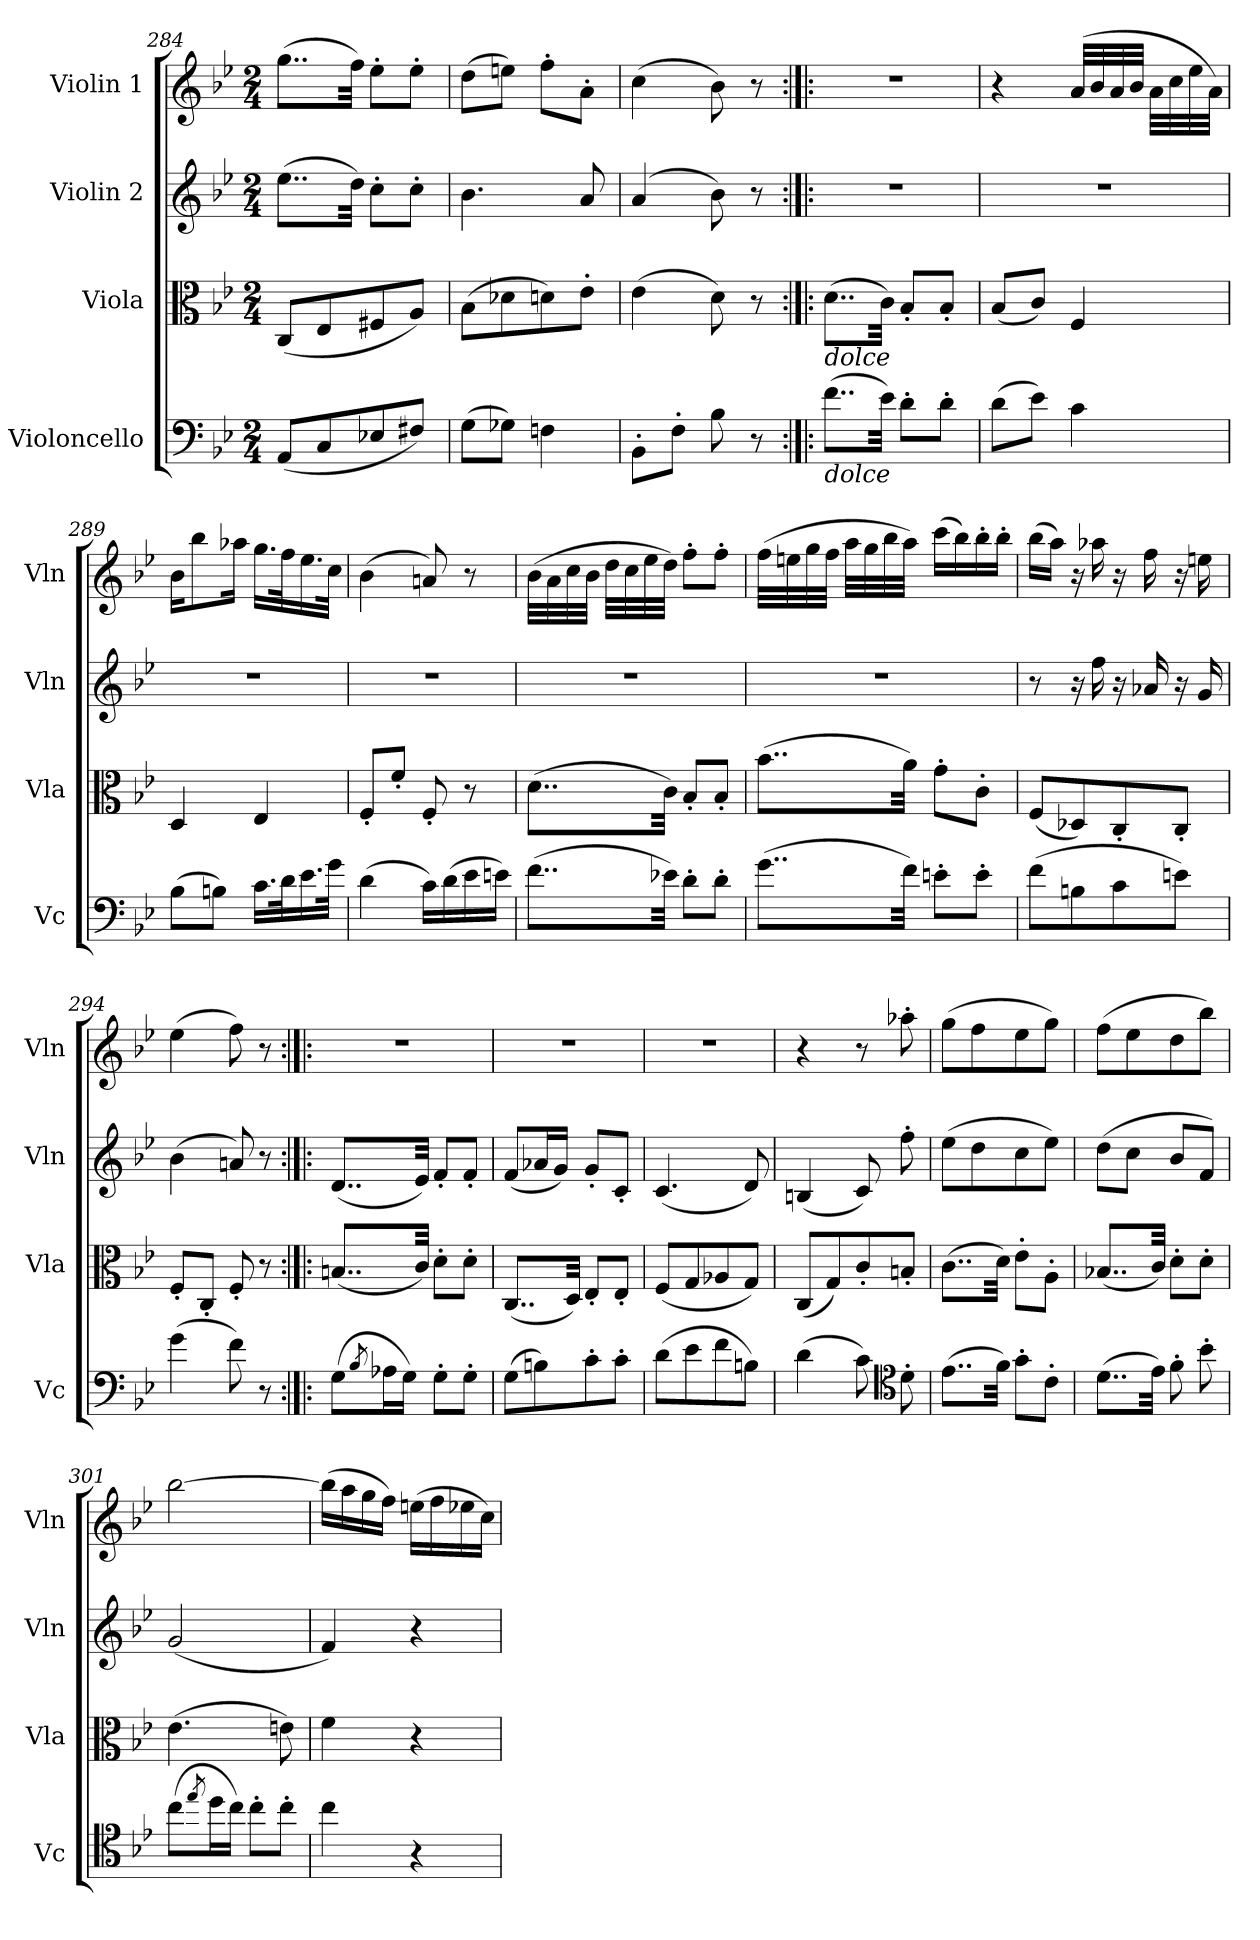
**kern	**kern	**kern	**kern
*part4	*part3	*part2	*part1
*staff4	*staff3	*staff2	*staff1
*I"Violoncello	*I"Viola	*I"Violin 2	*I"Violin 1
*I'Vc	*I'Vla	*I'Vln	*I'Vln
*clefF4	*clefC3	*clefG2	*clefG2
*k[b-e-]	*k[b-e-]	*k[b-e-]	*k[b-e-]
*M2/4	*M2/4	*M2/4	*M2/4
=284	=284	=284	=284
(<8AA/L	(<8C/L	(>8..ee-\L	(>8..gg\L
8C/	8E-/	.	.
.	.	32dd\Jkk)	32ff\Jkk)
8E-X/	8F#X/	8cc'\L	8ee-'\L
8F#X/J)	8A/J)	8cc'\J	8ee-'\J
=285	=285	=285	=285
(>8G\L	(>8B-\L	4.b-\	(>8dd\L
8G-X\J)	8d-X\	.	8een\J)
4Fn\	8dn\)	.	8ff'\L
.	8e-'\J	8a/	8a'\J
=286	=286	=286	=286
8BB-'\L	(>4e-\	(>4a/	(>4cc\
8F'\J	.	.	.
8B-\	8d\)	8b-\)	8b-\)
8r	8r	8r	8r
!!LO:PB:g=z
=287:|!|:	=287:|!|:	=287:|!|:	=287:|!|:
!	!LO:TX:b:i:t=dolce	!	!
!LO:TX:b:i:t=dolce	!	!	!
(>8..f\L	(>8..d\L	2r	2r
32e-\Jkk)	32c\Jkk)	.	.
8d'\L	8B-'/L	.	.
8d'\J	8B-'/J	.	.
=288	=288	=288	=288
(>8d\L	(<8B-/L	2r	4r
8e-\J)	8c/J)	.	.
4c\	4F/	.	(>32a/LLL
.	.	.	32b-/
.	.	.	32a/
.	.	.	32b-/JJJ
.	.	.	32a\LLL
.	.	.	32cc\
.	.	.	32ee-\
.	.	.	32a\JJJ)
=289	=289	=289	=289
(>8B-\L	4D/	2r	16b-\KL
.	.	.	8bb-\
8Bn\J)	.	.	.
.	.	.	16aa-X\Jk
16.c\LL	4E-/	.	16.gg\LL
32d\K	.	.	32ff\K
16.e-\	.	.	16.ee-\
32g\JJk	.	.	32cc\JJk
=290	=290	=290	=290
(>4d\	8F'/L	2r	(>4b-\
.	8f'/J	.	.
16c\LL)	8F'/	.	8an/)
(>16d\	.	.	.
16e-\	8r	.	8r
16en\JJ)	.	.	.
!!LO:LB:g=z
=291	=291	=291	=291
(>8..f\L	(>8..d\L	2r	(>32b-\LLL
.	.	.	32a\
.	.	.	32cc\
.	.	.	32b-\JJJ
.	.	.	32dd\LLL
.	.	.	32cc\
.	.	.	32ee-\
32e-X\Jkk)	32c\Jkk)	.	32dd\JJJ)
8d'\L	8B-'/L	.	8ff'\L
8d'\J	8B-'/J	.	8ff'\J
=292	=292	=292	=292
(>8..g\L	(>8..b-\L	2r	(>32ff\LLL
.	.	.	32een\
.	.	.	32gg\
.	.	.	32ff\JJJ
.	.	.	32aa\LLL
.	.	.	32gg\
.	.	.	32bb-\
32f\Jkk)	32a\Jkk)	.	32aa\JJJ)
8en'\L	8g'\L	.	(>16ccc\LL
.	.	.	16bb-\)
8e'\J	8c'\J	.	16bb-'\
.	.	.	16bb-'\JJ
=293	=293	=293	=293
(>8f\L	(<8F/L	8r	(>16bb-\LL
.	.	.	16aa\JJ)
8Bn\	8D-X/)	16r	16r
.	.	16ff\	16aa-X\
8c\	8C'/	16r	16r
.	.	16a-X/	16ff\
8en\J)	8C'/J	16r	16r
.	.	16g/	16een\
=294	=294	=294	=294
(>4g\	8F'/L	(>4b-\	(>4ee-\
.	8C'/J	.	.
8f\)	8F'/	8an/)	8ff\)
8r	8r	8r	8r
!!LO:LB:g=z
=295:|!|:	=295:|!|:	=295:|!|:	=295:|!|:
(>8G\L	(<8..Bn/L	(<8..d/L	2r
8qB-/	.	.	.
16A-X\L	.	.	.
16G\JJ)	.	.	.
.	32c/Jkk)	32e-/Jkk)	.
8G'\L	8d'\L	8f'/L	.
8G'\J	8d'\J	8f'/J	.
=296	=296	=296	=296
(>8G\L	(<8..C/L	(<8f/L	2r
8Bn\)	.	16a-X/L	.
.	.	16g/JJ)	.
.	32D/Jkk)	.	.
8c'\	8E-'/L	8g'/L	.
8c'\J	8E-'/J	8c'/J	.
=297	=297	=297	=297
(>8d\L	(<8F/L	(<4.c/	2r
8e-\	8G/	.	.
8f\	8A-X/	.	.
8Bn\J)	8G/J)	8d/)	.
=298	=298	=298	=298
(>4d\	(<8C/L	(<4Bn/	4r
.	8G/)	.	.
8c\)	8c'/	8c/)	8r
*clefC4	*	*	*
8d'\	8Bn'/J	8ff'\	8aa-X'\
=299	=299	=299	=299
(>8..e-\L	(>8..c\L	(>8ee-\L	(>8gg\L
.	.	8dd\	8ff\
32f\Jkk)	32d\Jkk)	.	.
8g'\L	8e-'\L	8cc\	8ee-\
8c'\J	8A'\J	8ee-\J)	8gg\J)
!!LO:LB:g=z
=300	=300	=300	=300
(>8..d\L	(<8..B-X/L	(>8dd\L	(>8ff\L
.	.	8cc\J	8ee-\
32e-\Jkk)	32c/Jkk)	.	.
8f'\	8d'\L	8b-/L	8dd\
8b-'\	8d'\J	8f/J)	8bb-\J)
=301	=301	=301	=301
(>8cc\L	(>4.e-\	(<2g/	[2bb-\
8qee-/	.	.	.
16dd\L	.	.	.
16cc\JJ)	.	.	.
8cc'\L	.	.	.
8cc'\J	8en\)	.	.
=302	=302	=302	=302
4cc\	4f\	4f/)	(>16bb-\LL]
.	.	.	16aa\
.	.	.	16gg\
.	.	.	16ff\JJ)
4r	4r	4r	(>16een\LL
.	.	.	16ff\
.	.	.	16ee-X\
.	.	.	16cc\JJ)
=	=	=	=
*-	*-	*-	*-
